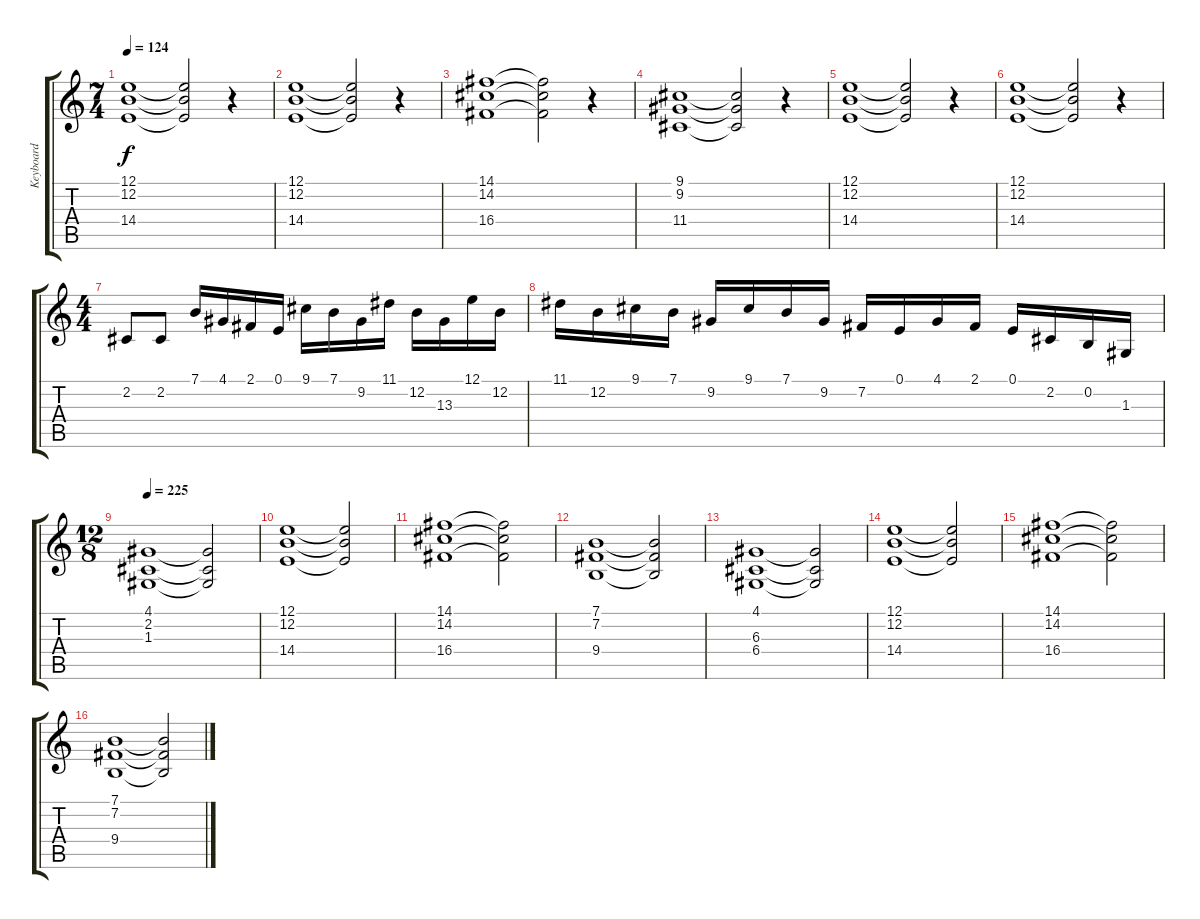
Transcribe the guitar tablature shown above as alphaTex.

\track ("Keyboard" "Keyboard") {instrument synthstrings2}
\staff {score tabs}
\tuning (E4 B3 G3 D3 A2 E2) {hide}
\ts (7 4)
\tempo 124
\clef g2
\ks c
(12.1 12.2 14.4).1{dy f} (12.1{t} 12.2{t} 14.4{t}).2 r.4 |
(12.1 12.2 14.4).1 (12.1{t} 12.2{t} 14.4{t}).2 r.4 |
(14.1 14.2 16.4).1 (14.1{t} 14.2{t} 16.4{t}).2 r.4 |
(9.1 9.2 11.4).1 (9.1{t} 9.2{t} 11.4{t}).2 r.4 |
(12.1 12.2 14.4).1 (12.1{t} 12.2{t} 14.4{t}).2 r.4 |
(12.1 12.2 14.4).1 (12.1{t} 12.2{t} 14.4{t}).2 r.4 |
\ts (4 4)
2.2.8 2.2.8 7.1.16 4.1.16 2.1.16 0.1.16 9.1.16 7.1.16 9.2.16 11.1.16 12.2.16 13.3.16 12.1.16 12.2.16 |
11.1.16 12.2.16 9.1.16 7.1.16 9.2.16 9.1.16 7.1.16 9.2.16 7.2.16 0.1.16 4.1.16 2.1.16 0.1.16 2.2.16 0.2.16 1.3.16 |
\ts (12 8)
\tempo 225
(4.1 2.2 1.3).1 (4.1{t} 2.2{t} 1.3{t}).2 |
(12.1 12.2 14.4).1 (12.1{t} 12.2{t} 14.4{t}).2 |
(14.1 14.2 16.4).1 (14.1{t} 14.2{t} 16.4{t}).2 |
(7.1 7.2 9.4).1 (7.1{t} 7.2{t} 9.4{t}).2 |
(4.1 6.3 6.4).1 (4.1{t} 6.3{t} 6.4{t}).2 |
(12.1 12.2 14.4).1 (12.1{t} 12.2{t} 14.4{t}).2 |
(14.1 14.2 16.4).1 (14.1{t} 14.2{t} 16.4{t}).2 |
(7.1 7.2 9.4).1 (7.1{t} 7.2{t} 9.4{t}).2
